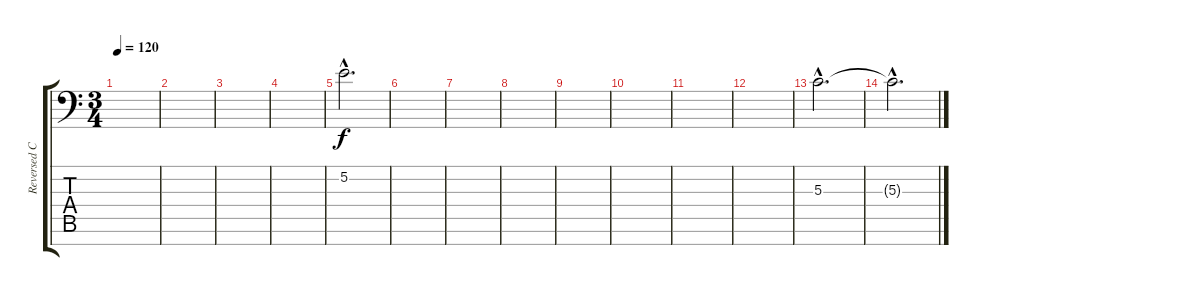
\track ("Reversed Cymbal" "Reversed C") {instrument reversecymbal}
\staff {score tabs}
\tuning (E4 B3 G3 D3 A2 E2 A0) {hide}
\ts (3 4)
\tempo 120
\clef f4
\ks c
|
|
|
|
5.2{hac}.2{d} |
|
|
|
|
|
|
|
5.3{hac}.2{d} |
5.3{hac t}.2{d}
